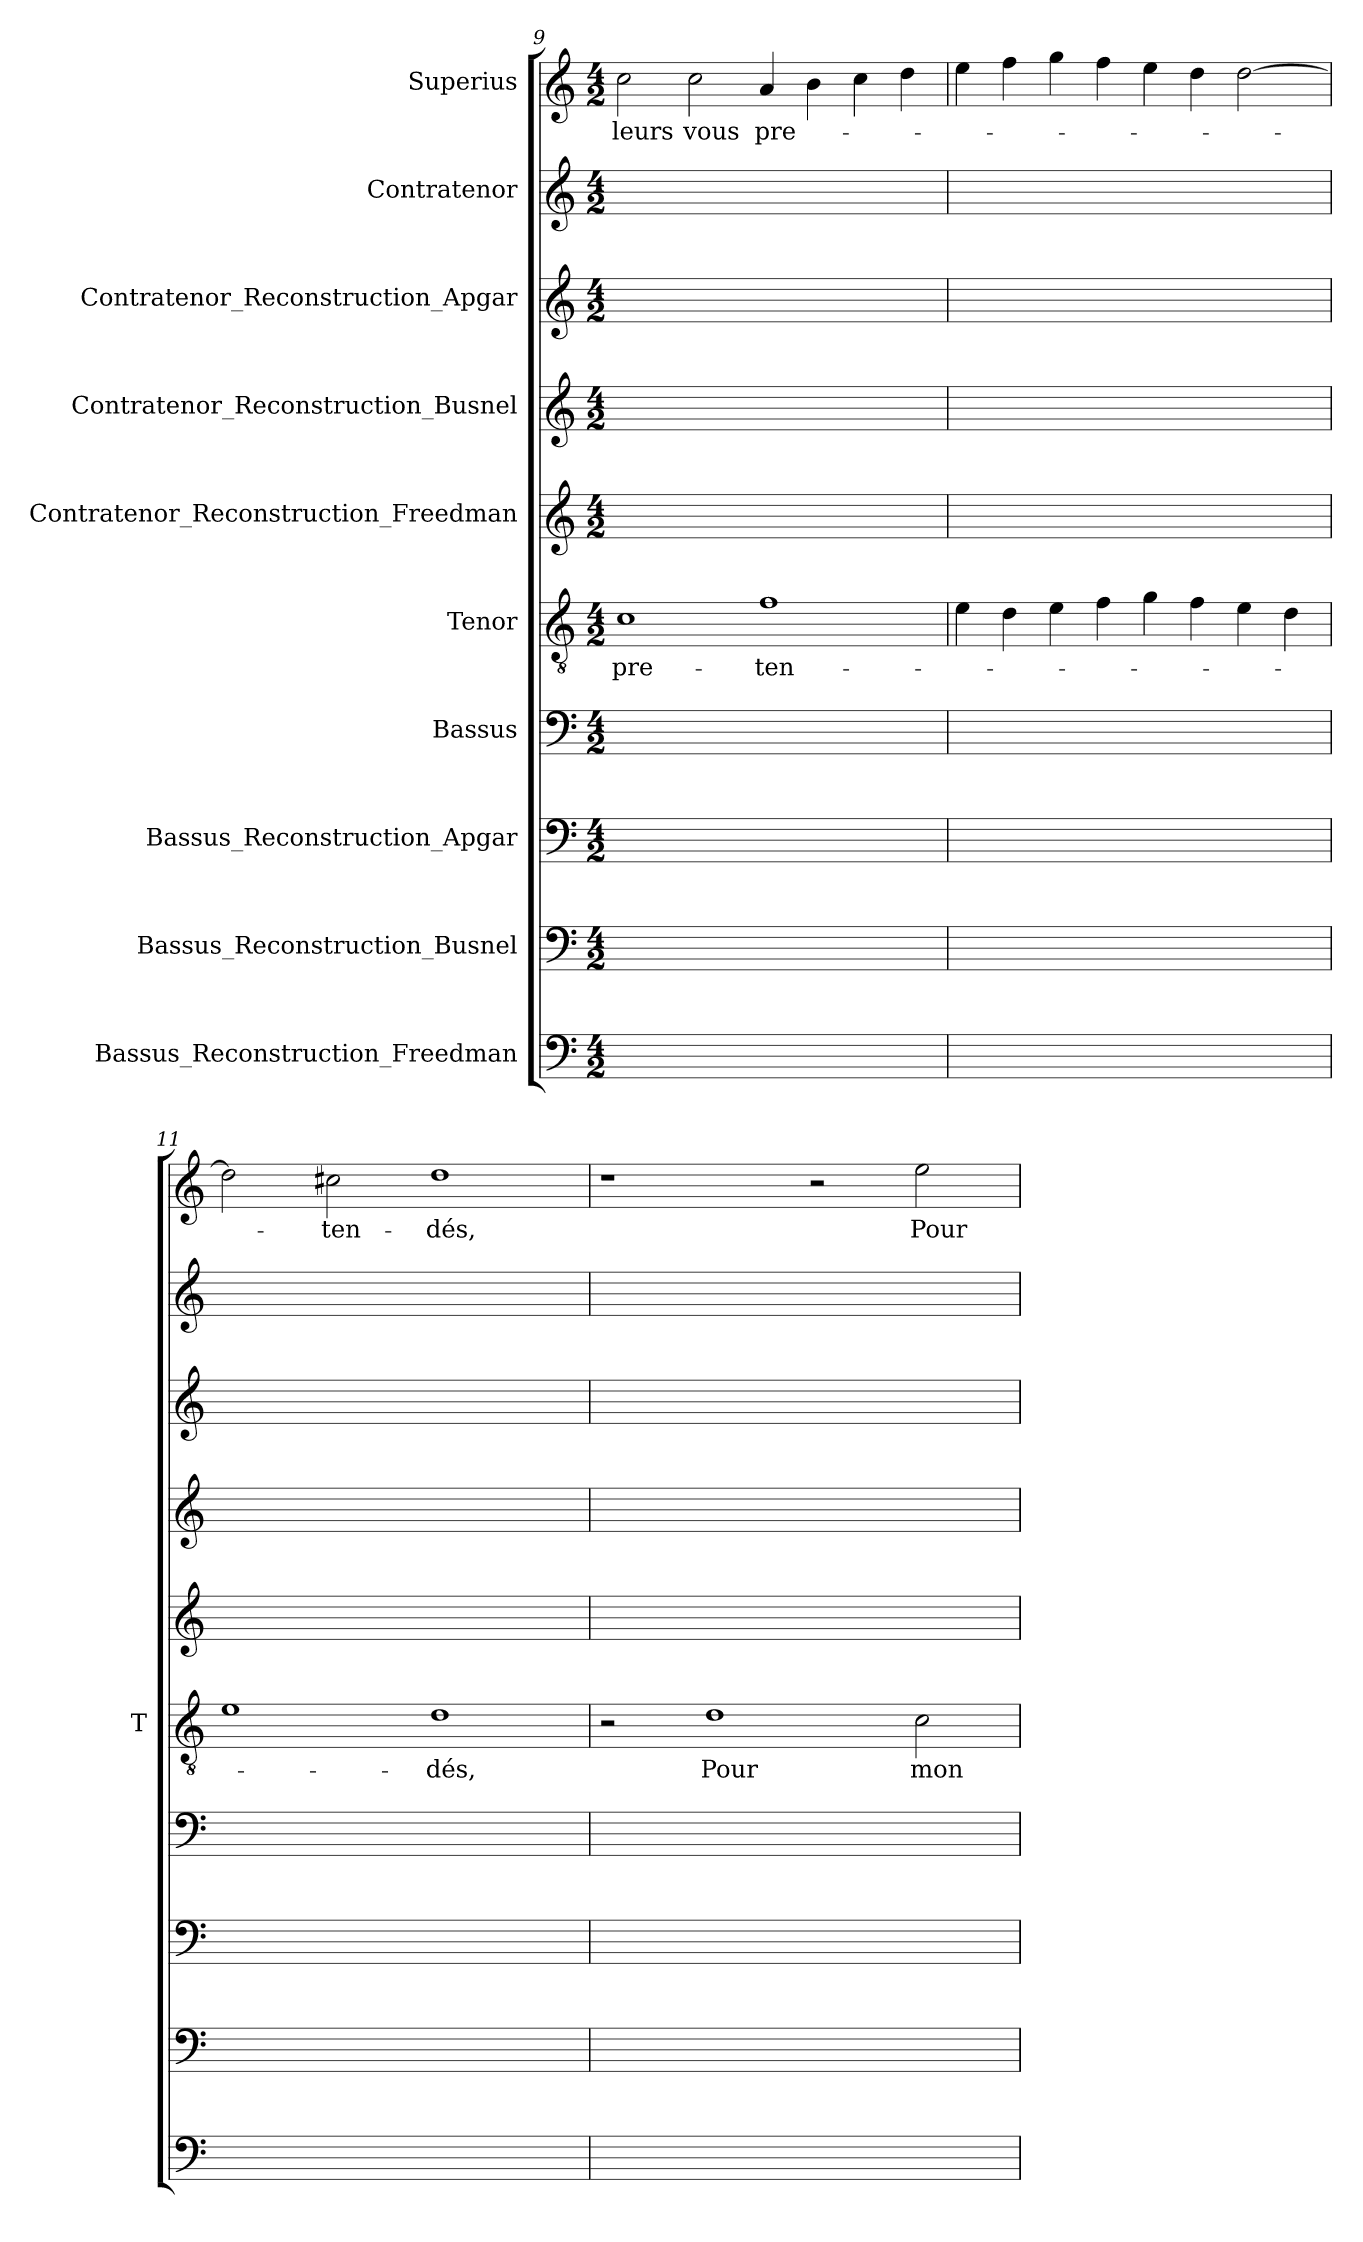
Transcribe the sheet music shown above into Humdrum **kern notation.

**kern	**kern	**kern	**kern	**kern	**text	**kern	**kern	**kern	**kern	**kern	**text
*part10	*part9	*part8	*part7	*part6	*part6	*part5	*part4	*part3	*part2	*part1	*part1
*staff10	*staff9	*staff8	*staff7	*staff6	*staff6	*staff5	*staff4	*staff3	*staff2	*staff1	*staff1
*I"Bassus_Reconstruction_Freedman	*I"Bassus_Reconstruction_Busnel	*I"Bassus_Reconstruction_Apgar	*I"Bassus	*I"Tenor	*	*I"Contratenor_Reconstruction_Freedman	*I"Contratenor_Reconstruction_Busnel	*I"Contratenor_Reconstruction_Apgar	*I"Contratenor	*I"Superius	*
*	*	*	*	*I'T	*	*	*	*	*	*	*
*clefF4	*clefF4	*clefF4	*clefF4	*clefGv2	*	*clefG2	*clefG2	*clefG2	*clefG2	*clefG2	*
*k[]	*k[]	*k[]	*k[]	*k[]	*	*k[]	*k[]	*k[]	*k[]	*k[]	*
*M4/2	*M4/2	*M4/2	*M4/2	*M4/2	*	*M4/2	*M4/2	*M4/2	*M4/2	*M4/2	*
=9	=9	=9	=9	=9	=9	=9	=9	=9	=9	=9	=9
0ryy	0ryy	0ryy	0ryy	1c	pre-	0ryy	0ryy	0ryy	0ryy	2cc	-leurs
.	.	.	.	.	.	.	.	.	.	2cc	-vous
.	.	.	.	1f	ten-	.	.	.	.	4a	pre-
.	.	.	.	.	.	.	.	.	.	4b	.
.	.	.	.	.	.	.	.	.	.	4cc	.
.	.	.	.	.	.	.	.	.	.	4dd	.
=10	=10	=10	=10	=10	=10	=10	=10	=10	=10	=10	=10
0ryy	0ryy	0ryy	0ryy	4e	.	0ryy	0ryy	0ryy	0ryy	4ee	.
.	.	.	.	4d	.	.	.	.	.	4ff	.
.	.	.	.	4e	.	.	.	.	.	4gg	.
.	.	.	.	4f	.	.	.	.	.	4ff	.
.	.	.	.	4g	.	.	.	.	.	4ee	.
.	.	.	.	4f	.	.	.	.	.	4dd	.
.	.	.	.	4e	.	.	.	.	.	[2dd	.
.	.	.	.	4d	.	.	.	.	.	.	.
=11	=11	=11	=11	=11	=11	=11	=11	=11	=11	=11	=11
0ryy	0ryy	0ryy	0ryy	1e	.	0ryy	0ryy	0ryy	0ryy	2dd]	.
.	.	.	.	.	.	.	.	.	.	2cc#X	ten-
.	.	.	.	1d	-dés,	.	.	.	.	1dd	-dés,
=12	=12	=12	=12	=12	=12	=12	=12	=12	=12	=12	=12
0ryy	0ryy	0ryy	0ryy	2r	.	0ryy	0ryy	0ryy	0ryy	1r	.
.	.	.	.	1d	-Pour	.	.	.	.	.	.
.	.	.	.	.	.	.	.	.	.	2r	.
.	.	.	.	2c	-mon	.	.	.	.	2ee	-Pour
=	=	=	=	=	=	=	=	=	=	=	=
*-	*-	*-	*-	*-	*-	*-	*-	*-	*-	*-	*-
